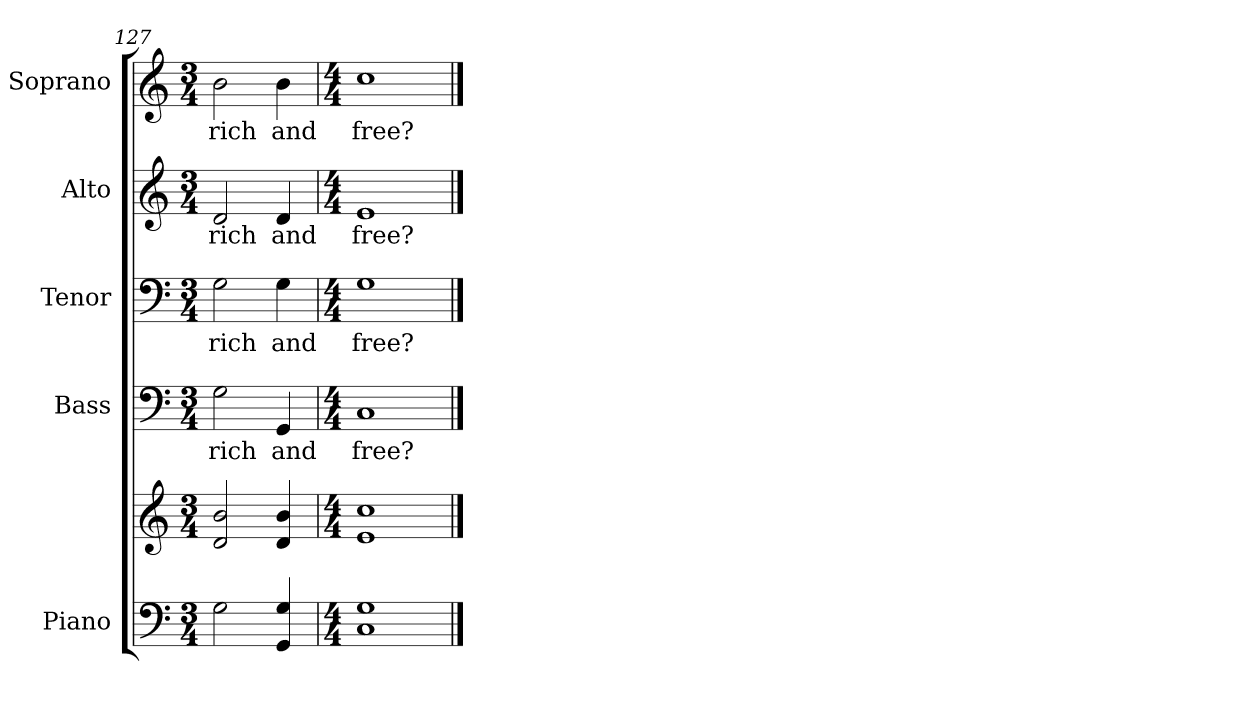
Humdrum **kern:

**kern	**kern	**kern	**text	**kern	**text	**kern	**text	**kern	**text
*part5	*part5	*part4	*part4	*part3	*part3	*part2	*part2	*part1	*part1
*staff6	*staff5	*staff4	*staff4	*staff3	*staff3	*staff2	*staff2	*staff1	*staff1
*I"Piano	*	*I"Bass	*	*I"Tenor	*	*I"Alto	*	*I"Soprano	*
*I'Pno.	*	*I'B.	*	*I'T.	*	*I'A.	*	*I'S.	*
*clefF4	*clefG2	*clefF4	*	*clefF4	*	*clefG2	*	*clefG2	*
*k[]	*k[]	*k[]	*	*k[]	*	*k[]	*	*k[]	*
*C:	*C:	*C:	*	*C:	*	*C:	*	*C:	*
*M3/4	*M3/4	*M3/4	*	*M3/4	*	*M3/4	*	*M3/4	*
=127	=127	=127	=127	=127	=127	=127	=127	=127	=127
!	!	!	!LO:LY:b:color=#000000	!	!	!	!	!	!
!	!	!	!	!	!LO:LY:b:color=#000000	!	!	!	!
!	!	!	!	!	!	!	!LO:LY:b:color=#000000	!	!
!	!	!	!	!	!	!	!	!	!LO:LY:b:color=#000000
2Gi\	2di/ 2bi	2Gi\	rich	2Gi\	rich	2di/	rich	2bi\	rich
!	!	!	!LO:LY:b:color=#000000	!	!	!	!	!	!
!	!	!	!	!	!LO:LY:b:color=#000000	!	!	!	!
!	!	!	!	!	!	!	!LO:LY:b:color=#000000	!	!
!	!	!	!	!	!	!	!	!	!LO:LY:b:color=#000000
4GGi/ 4Gi	4di/ 4bi	4GGi/	and	4Gi\	and	4di/	and	4bi\	and
=128	=128	=128	=128	=128	=128	=128	=128	=128	=128
*M4/4	*M4/4	*M4/4	*	*M4/4	*	*M4/4	*	*M4/4	*
!	!	!	!LO:LY:b:color=#000000	!	!	!	!	!	!
!	!	!	!	!	!LO:LY:b:color=#000000	!	!	!	!
!	!	!	!	!	!	!	!LO:LY:b:color=#000000	!	!
!	!	!	!	!	!	!	!	!	!LO:LY:b:color=#000000
1Ci 1Gi	1ei 1cci	1Ci	free?	1Gi	free?	1ei	free?	1cci	free?
==	==	==	==	==	==	==	==	==	==
*-	*-	*-	*-	*-	*-	*-	*-	*-	*-
